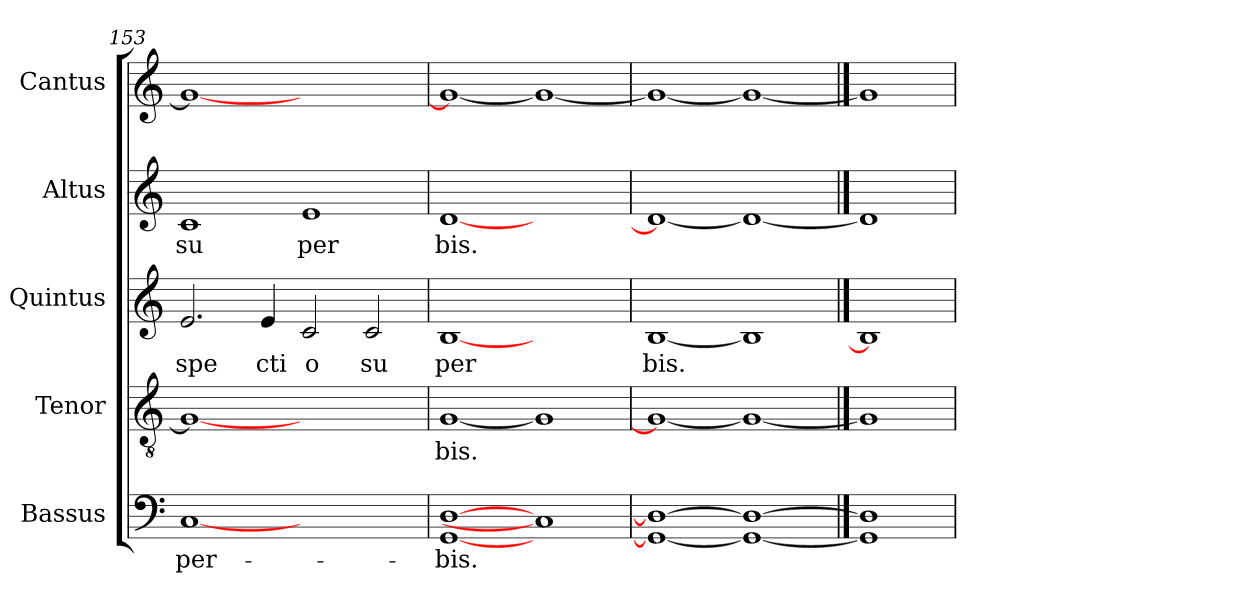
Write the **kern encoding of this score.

**kern	**text	**kern	**text	**kern	**text	**kern	**text	**kern
*part5	*part5	*part4	*part4	*part3	*part3	*part2	*part2	*part1
*staff5	*staff5	*staff4	*staff4	*staff3	*staff3	*staff2	*staff2	*staff1
*I"Bassus	*	*I"Tenor	*	*I"Quintus	*	*I"Altus	*	*I"Cantus
*clefF4	*	*clefGv2	*	*clefG2	*	*clefG2	*	*clefG2
*k[]	*	*k[]	*	*k[]	*	*k[]	*	*k[]
=153	=153	=153	=153	=153	=153	=153	=153	=153
!	!LO:LY:b	!	!	!	!LO:LY:b	!	!LO:LY:b	!
[1C	-per-	1G_	.	2.e/	spe	1c	su	1g_
!	!	!	!	!	!LO:LY:b	!	!	!
.	.	.	.	4e/	cti	.	.	.
!	!	!	!	!	!LO:LY:b	!	!LO:LY:b	!
1ryy	.	1ryy	.	2c/	o	1e	per	1ryy
!	!	!	!	!	!LO:LY:b	!	!	!
.	.	.	.	2c/	su	.	.	.
=154	=154	=154	=154	=154	=154	=154	=154	=154
!	!LO:LY:b	!	!LO:LY:b	!	!LO:LY:b	!	!LO:LY:b	!
[<1GG [>1D	-bis.	[<1G	bis.	[1B	per	[<1d	bis.	1g_
1C]	.	1G]	.	1ryy	.	1ryy	.	1g_
=155	=155	=155	=155	=155	=155	=155	=155	=155
!	!	!	!	!	!LO:LY:b	!	!	!
1GG_ 1D_	.	1G_	.	[1B	bis.	1d_	.	1g_
1GG_ 1D_	.	1G_	.	1B]	.	1d_	.	1g_
==156	==156	==156	==156	==156	==156	==156	==156	==156
1GG] 1D]	.	1G]	.	1B]	.	1d]	.	1g]
=	=	=	=	=	=	=	=	=
*-	*-	*-	*-	*-	*-	*-	*-	*-
